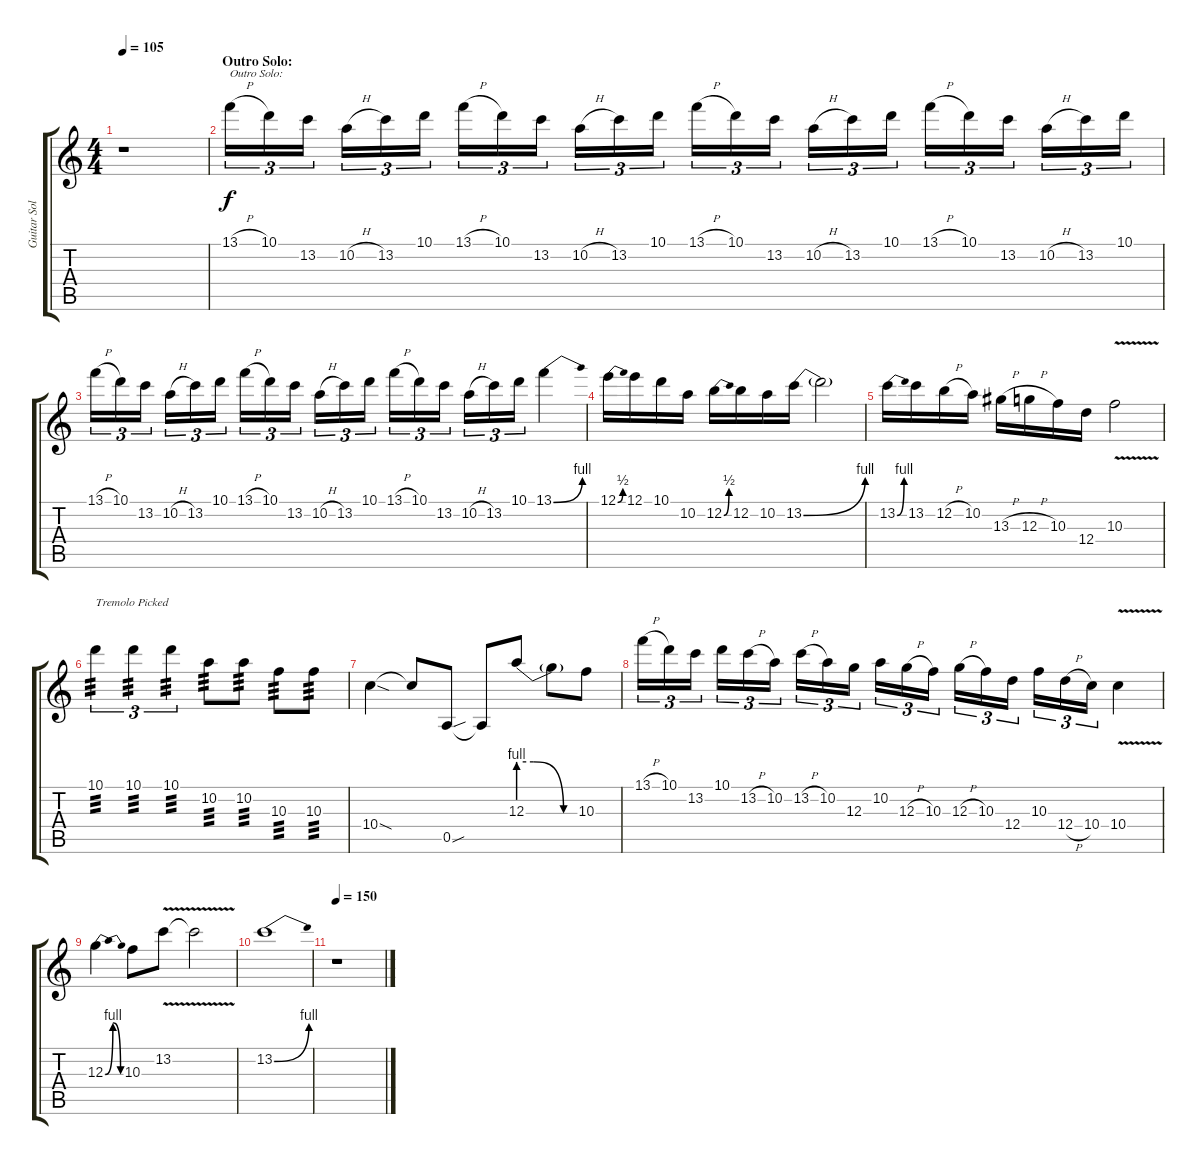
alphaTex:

\track ("Guitar Solo's" "Guitar Sol") {instrument distortionguitar}
\staff {score tabs}
\tuning (E4 B3 G3 D3 A2 E2) {hide}
\ts (4 4)
\tempo 105
\clef g2
\ks c
r.1{dy f} |
\section ("" "Outro Solo:")
13.1{h}.16{tu (3 2) txt "Outro Solo:"} 10.1.16{tu (3 2)} 13.2.16{tu (3 2)} 10.2{h}.16{tu (3 2)} 13.2.16{tu (3 2)} 10.1.16{tu (3 2)} 13.1{h}.16{tu (3 2)} 10.1.16{tu (3 2)} 13.2.16{tu (3 2)} 10.2{h}.16{tu (3 2)} 13.2.16{tu (3 2)} 10.1.16{tu (3 2)} 13.1{h}.16{tu (3 2)} 10.1.16{tu (3 2)} 13.2.16{tu (3 2)} 10.2{h}.16{tu (3 2)} 13.2.16{tu (3 2)} 10.1.16{tu (3 2)} 13.1{h}.16{tu (3 2)} 10.1.16{tu (3 2)} 13.2.16{tu (3 2)} 10.2{h}.16{tu (3 2)} 13.2.16{tu (3 2)} 10.1.16{tu (3 2)} |
13.1{h}.16{tu (3 2)} 10.1.16{tu (3 2)} 13.2.16{tu (3 2)} 10.2{h}.16{tu (3 2)} 13.2.16{tu (3 2)} 10.1.16{tu (3 2)} 13.1{h}.16{tu (3 2)} 10.1.16{tu (3 2)} 13.2.16{tu (3 2)} 10.2{h}.16{tu (3 2)} 13.2.16{tu (3 2)} 10.1.16{tu (3 2)} 13.1{h}.16{tu (3 2)} 10.1.16{tu (3 2)} 13.2.16{tu (3 2)} 10.2{h}.16{tu (3 2)} 13.2.16{tu (3 2)} 10.1.16{tu (3 2)} 13.1{be (bend 0 0 60 4)}.4 |
12.1{be (bend 0 0 60 2)}.16 12.1.16 10.1.16 10.2.16 12.2{be (bend 0 0 60 2)}.16 12.2.16 10.2.16 13.2{be (bend 0 0 60 4)}.16 13.2{t}.2 |
13.2{be (bend 0 0 60 4)}.16 13.2.16 12.2{h}.16 10.2.16 13.3{h}.16 12.3{h}.16 10.3.16 12.4.16 10.3{v}.2 |
10.1.4{tu (3 2) txt "Tremolo Picked" tp 3} 10.1.4{tu (3 2) tp 3} 10.1.4{tu (3 2) tp 3} 10.2.8{tp 3} 10.2.8{tp 3} 10.3.8{tp 3} 10.3.8{tp 3} |
10.4{sod}.4 10.4{t}.8 0.5{sou}.8 0.5{t}.8 12.3{be (custom 0 4 15 4 45 0 60 0)}.8 12.3{t}.8 10.3.8 |
13.1{h}.16{tu (3 2)} 10.1.16{tu (3 2)} 13.2.16{tu (3 2)} 10.1.16{tu (3 2)} 13.2{h}.16{tu (3 2)} 10.2.16{tu (3 2)} 13.2{h}.16{tu (3 2)} 10.2.16{tu (3 2)} 12.3.16{tu (3 2)} 10.2.16{tu (3 2)} 12.3{h}.16{tu (3 2)} 10.3.16{tu (3 2)} 12.3{h}.16{tu (3 2)} 10.3.16{tu (3 2)} 12.4.16{tu (3 2)} 10.3.16{tu (3 2)} 12.4{h}.16{tu (3 2)} 10.4.16{tu (3 2)} 10.4{v}.4 |
12.3{be (bendrelease 0 0 15 4 45 4 60 0)}.4 10.3.8 13.2{v}.8 13.2{t}.2 |
13.2{be (bend 0 0 60 4)}.1 |
\tempo 150
r.1
